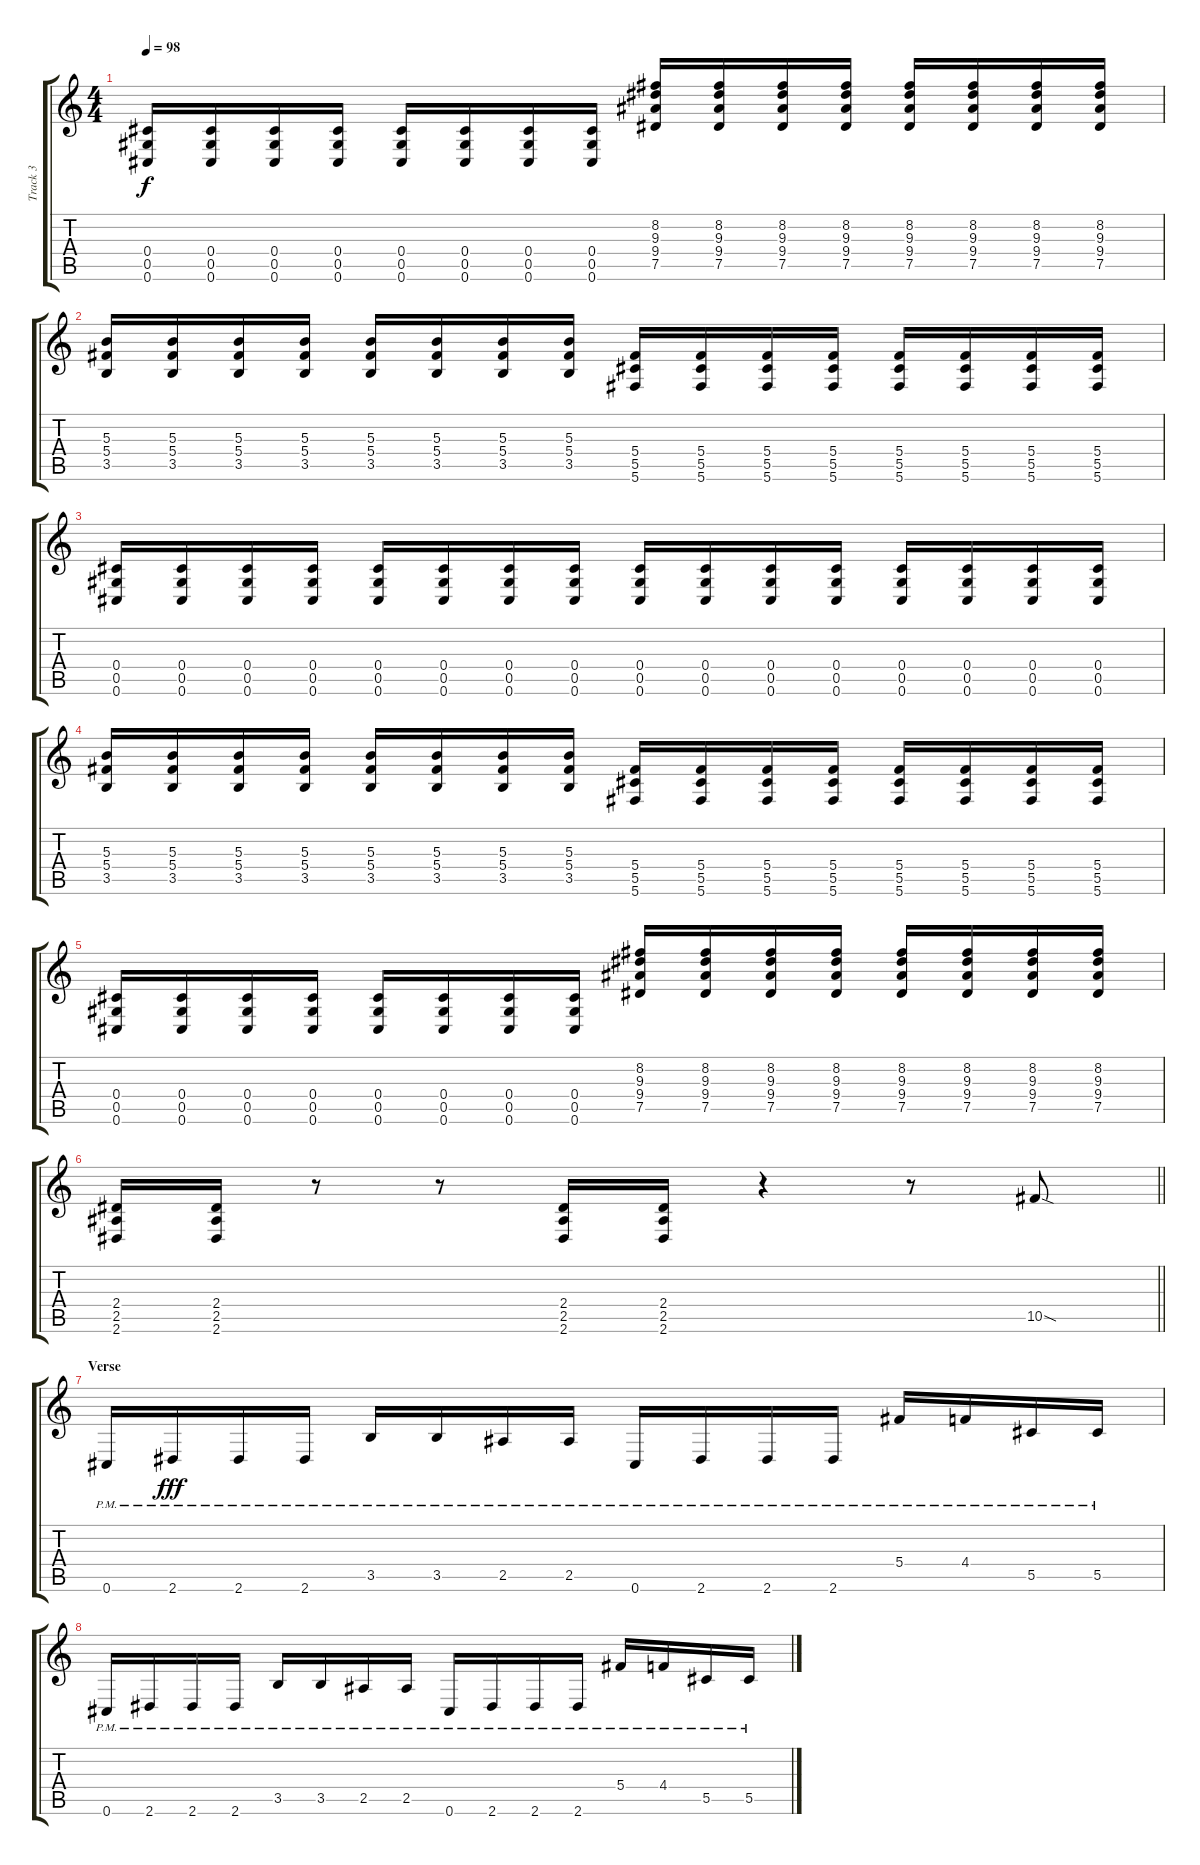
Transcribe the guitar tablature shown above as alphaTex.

\track ("Track 3" "Track 3") {instrument distortionguitar}
\staff {score tabs}
\tuning (Eb4 Bb3 Gb3 Db3 Ab2 Db2) {hide}
\ts (4 4)
\tempo 98
\clef g2
\ks c
(0.4 0.5 0.6).16{dy f} (0.4 0.5 0.6).16 (0.4 0.5 0.6).16 (0.4 0.5 0.6).16 (0.4 0.5 0.6).16 (0.4 0.5 0.6).16 (0.4 0.5 0.6).16 (0.4 0.5 0.6).16 (8.2 9.3 9.4 7.5).16 (8.2 9.3 9.4 7.5).16 (8.2 9.3 9.4 7.5).16 (8.2 9.3 9.4 7.5).16 (8.2 9.3 9.4 7.5).16 (8.2 9.3 9.4 7.5).16 (8.2 9.3 9.4 7.5).16 (8.2 9.3 9.4 7.5).16 |
(5.3 5.4 3.5).16 (5.3 5.4 3.5).16 (5.3 5.4 3.5).16 (5.3 5.4 3.5).16 (5.3 5.4 3.5).16 (5.3 5.4 3.5).16 (5.3 5.4 3.5).16 (5.3 5.4 3.5).16 (5.4 5.5 5.6).16 (5.4 5.5 5.6).16 (5.4 5.5 5.6).16 (5.4 5.5 5.6).16 (5.4 5.5 5.6).16 (5.4 5.5 5.6).16 (5.4 5.5 5.6).16 (5.4 5.5 5.6).16 |
(0.4 0.5 0.6).16 (0.4 0.5 0.6).16 (0.4 0.5 0.6).16 (0.4 0.5 0.6).16 (0.4 0.5 0.6).16 (0.4 0.5 0.6).16 (0.4 0.5 0.6).16 (0.4 0.5 0.6).16 (0.4 0.5 0.6).16 (0.4 0.5 0.6).16 (0.4 0.5 0.6).16 (0.4 0.5 0.6).16 (0.4 0.5 0.6).16 (0.4 0.5 0.6).16 (0.4 0.5 0.6).16 (0.4 0.5 0.6).16 |
(5.3 5.4 3.5).16 (5.3 5.4 3.5).16 (5.3 5.4 3.5).16 (5.3 5.4 3.5).16 (5.3 5.4 3.5).16 (5.3 5.4 3.5).16 (5.3 5.4 3.5).16 (5.3 5.4 3.5).16 (5.4 5.5 5.6).16 (5.4 5.5 5.6).16 (5.4 5.5 5.6).16 (5.4 5.5 5.6).16 (5.4 5.5 5.6).16 (5.4 5.5 5.6).16 (5.4 5.5 5.6).16 (5.4 5.5 5.6).16 |
(0.4 0.5 0.6).16 (0.4 0.5 0.6).16 (0.4 0.5 0.6).16 (0.4 0.5 0.6).16 (0.4 0.5 0.6).16 (0.4 0.5 0.6).16 (0.4 0.5 0.6).16 (0.4 0.5 0.6).16 (8.2 9.3 9.4 7.5).16 (8.2 9.3 9.4 7.5).16 (8.2 9.3 9.4 7.5).16 (8.2 9.3 9.4 7.5).16 (8.2 9.3 9.4 7.5).16 (8.2 9.3 9.4 7.5).16 (8.2 9.3 9.4 7.5).16 (8.2 9.3 9.4 7.5).16 |
\barLineRight lightlight
(2.4 2.5 2.6).16 (2.4 2.5 2.6).16 r.8 r.8 (2.4 2.5 2.6).16 (2.4 2.5 2.6).16 r.4 r.8 10.5{sod}.8 |
\section ("" "Verse")
0.6{pm}.16 2.6{pm}.16{dy fff} 2.6{pm}.16 2.6{pm}.16 3.5{pm}.16 3.5{pm}.16 2.5{pm}.16 2.5{pm}.16 0.6{pm}.16 2.6{pm}.16 2.6{pm}.16 2.6{pm}.16 5.4{pm}.16 4.4{pm}.16 5.5{pm}.16 5.5{pm}.16 |
0.6{pm}.16 2.6{pm}.16 2.6{pm}.16 2.6{pm}.16 3.5{pm}.16 3.5{pm}.16 2.5{pm}.16 2.5{pm}.16 0.6{pm}.16 2.6{pm}.16 2.6{pm}.16 2.6{pm}.16 5.4{pm}.16 4.4{pm}.16 5.5{pm}.16 5.5{pm}.16
